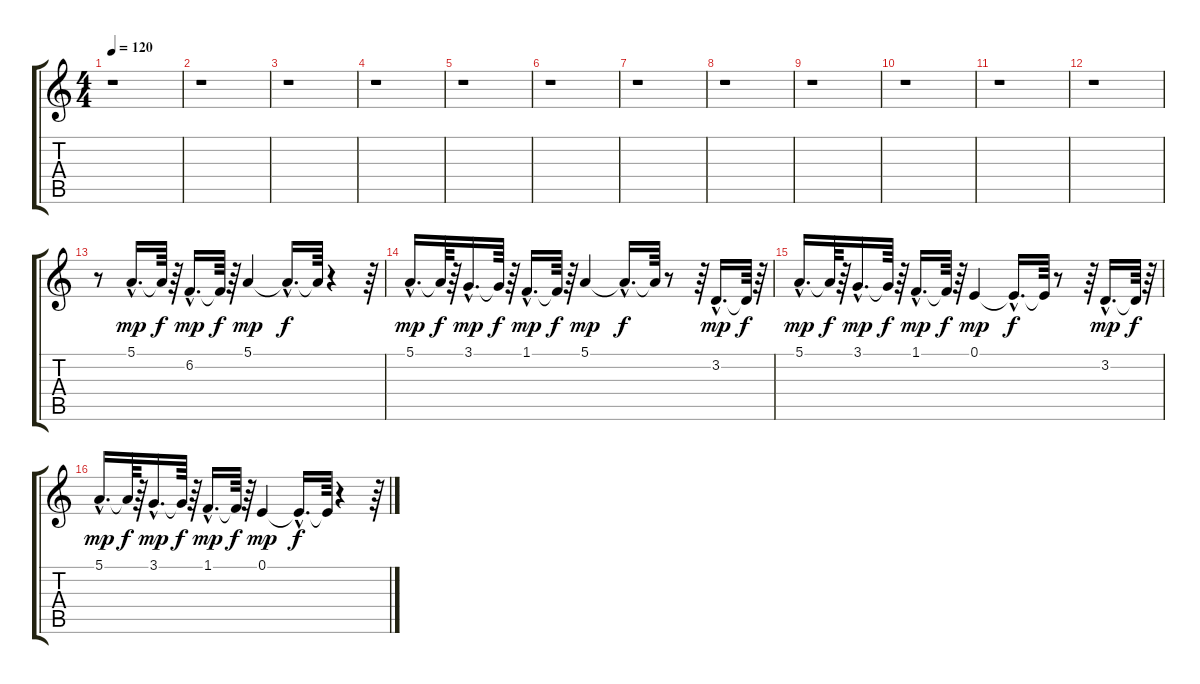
\track "" {instrument pad3polysynth}
\staff {score tabs}
\tuning (E4 B3 G3 D3 A2 E2) {hide}
\ts (4 4)
\tempo 120
\tempo 95
\tempo 120
\clef g2
\ks c
r.1{dy mp instrument pad3polysynth} |
r.1 |
r.1 |
r.1 |
r.1 |
r.1 |
r.1 |
r.1 |
r.1 |
r.1 |
r.1 |
r.1 |
r.8 5.1{hac}.16{d} 5.1{t}.64{dy f} r.64 6.2{hac}.16{d dy mp} 6.2{t}.64{dy f} r.64 5.1.4{dy mp} 5.1{hac t}.16{d dy f} 5.1{t}.64 r.4 r.64 |
5.1{hac}.16{d dy mp} 5.1{t}.64{dy f} r.64 3.1{hac}.16{d dy mp} 3.1{t}.64{dy f} r.64 1.1{hac}.16{d dy mp} 1.1{t}.64{dy f} r.64 5.1.4{dy mp} 5.1{hac t}.16{d dy f} 5.1{t}.64 r.8 r.64 3.2{hac}.16{d dy mp} 3.2{t}.64{dy f} r.64 |
5.1{hac}.16{d dy mp} 5.1{t}.64{dy f} r.64 3.1{hac}.16{d dy mp} 3.1{t}.64{dy f} r.64 1.1{hac}.16{d dy mp} 1.1{t}.64{dy f} r.64 0.1.4{dy mp} 0.1{hac t}.16{d dy f} 0.1{t}.64 r.8 r.64 3.2{hac}.16{d dy mp} 3.2{t}.64{dy f} r.64 |
5.1{hac}.16{d dy mp} 5.1{t}.64{dy f} r.64 3.1{hac}.16{d dy mp} 3.1{t}.64{dy f} r.64 1.1{hac}.16{d dy mp} 1.1{t}.64{dy f} r.64 0.1.4{dy mp} 0.1{hac t}.16{d dy f} 0.1{t}.64 r.4 r.64
